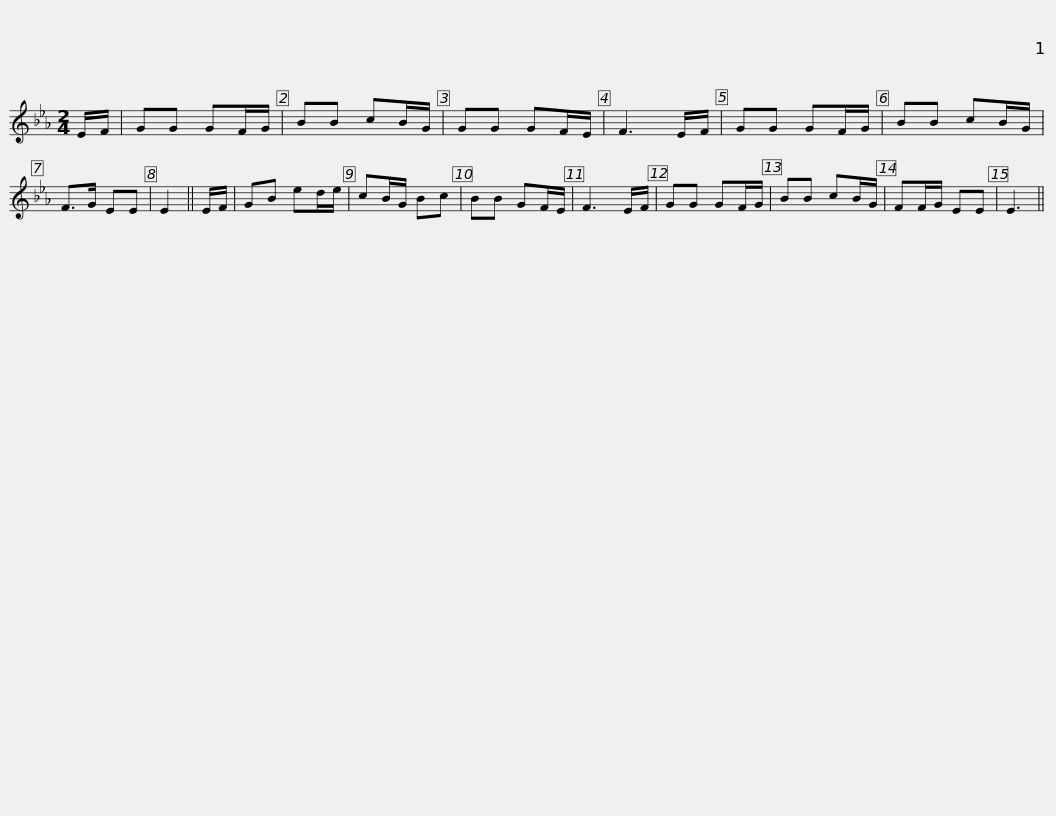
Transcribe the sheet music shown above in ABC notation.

X:1
L:1/8
M:2/4
I:linebreak $
K:Eb
V:1 treble
V:1
 E/F/ | GG GF/G/ | BB cB/G/ | GG GF/E/ | F3 E/F/ | %5
 GG GF/G/ | BB cB/G/ | F>G EE | E2 || E/F/ | %10
 GB ed/e/ |$ cB/G/ Bc | BB GF/E/ | F3 E/F/ | GG GF/G/ | %15
 BB cB/G/ | FF/G/ EE | E3 || %18
